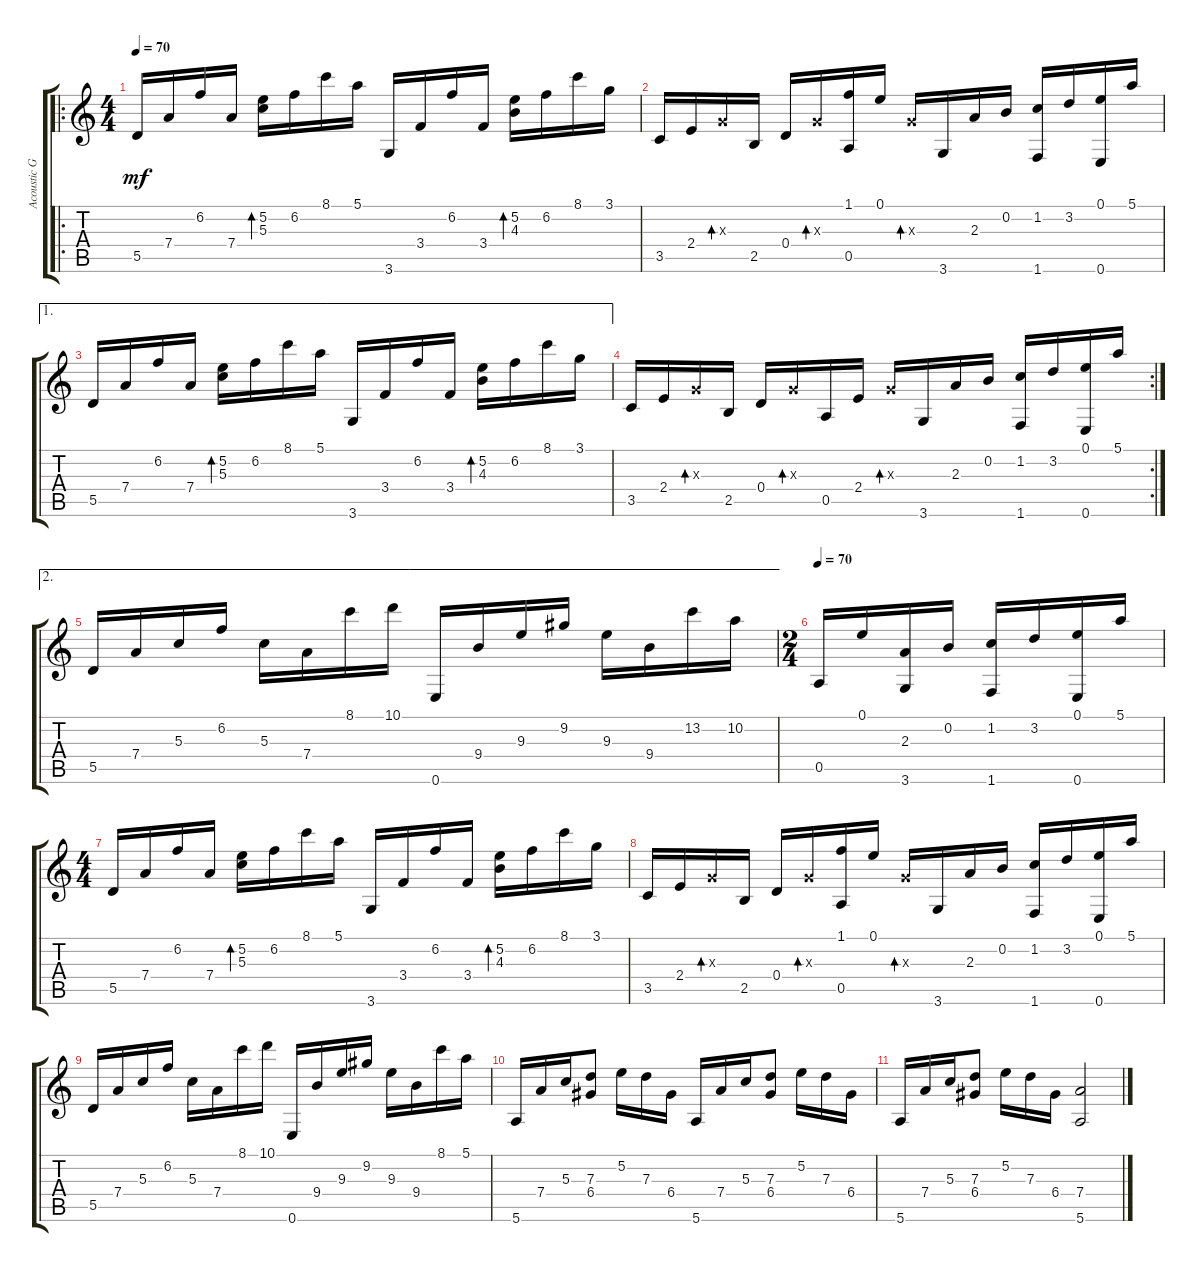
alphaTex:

\track ("Acoustic Guitar" "Acoustic G") {instrument acousticguitarnylon}
\staff {score tabs}
\tuning (E4 B3 G3 D3 A2 E2) {hide}
\ro
\ts (4 4)
\tempo 70
\clef g2
\ks c
5.5.16{dy mf} 7.4.16 6.2.16 7.4.16 (5.2 5.3).16{bd 30} 6.2.16 8.1.16 5.1.16 3.6.16 3.4.16 6.2.16 3.4.16 (5.2 4.3).16{bd 30} 6.2.16 8.1.16 3.1.16 |
3.5.16 2.4.16 0.3{x}.16{bd 30} 2.5.16 0.4.16 0.3{x}.16{bd 30} (1.1 0.5).16 0.1.16 0.3{x}.16{bd 30} 3.6.16 2.3.16 0.2.16 (1.2 1.6).16 3.2.16 (0.1 0.6).16 5.1.16 |
\ae 1
5.5.16 7.4.16 6.2.16 7.4.16 (5.2 5.3).16{bd 30} 6.2.16 8.1.16 5.1.16 3.6.16 3.4.16 6.2.16 3.4.16 (5.2 4.3).16{bd 30} 6.2.16 8.1.16 3.1.16 |
\rc 2
3.5.16 2.4.16 0.3{x}.16{bd 30} 2.5.16 0.4.16 0.3{x}.16{bd 30} 0.5.16 2.4.16 0.3{x}.16{bd 30} 3.6.16 2.3.16 0.2.16 (1.2 1.6).16 3.2.16 (0.1 0.6).16 5.1.16 |
\ae 2
5.5.16 7.4.16 5.3.16 6.2.16 5.3.16 7.4.16 8.1.16 10.1.16 0.6.16 9.4.16 9.3.16 9.2.16 9.3.16 9.4.16 13.2.16 10.2.16 |
\ts (2 4)
\tempo 70
0.5.16 0.1.16 (2.3 3.6).16 0.2.16 (1.2 1.6).16 3.2.16 (0.1 0.6).16 5.1.16 |
\ts (4 4)
5.5.16 7.4.16 6.2.16 7.4.16 (5.2 5.3).16{bd 30} 6.2.16 8.1.16 5.1.16 3.6.16 3.4.16 6.2.16 3.4.16 (5.2 4.3).16{bd 30} 6.2.16 8.1.16 3.1.16 |
3.5.16 2.4.16 0.3{x}.16{bd 30} 2.5.16 0.4.16 0.3{x}.16{bd 30} (1.1 0.5).16 0.1.16 0.3{x}.16{bd 30} 3.6.16 2.3.16 0.2.16 (1.2 1.6).16 3.2.16 (0.1 0.6).16 5.1.16 |
5.5.16 7.4.16 5.3.16 6.2.16 5.3.16 7.4.16 8.1.16 10.1.16 0.6.16 9.4.16 9.3.16 9.2.16 9.3.16 9.4.16 8.1.16 5.1.16 |
5.6.16 7.4.16 5.3.16 (7.3 6.4).8 5.2.16 7.3.16 6.4.16 5.6.16 7.4.16 5.3.16 (7.3 6.4).8 5.2.16 7.3.16 6.4.16 |
5.6.16 7.4.16 5.3.16 (7.3 6.4).8 5.2.16 7.3.16 6.4.16 (7.4 5.6).2
